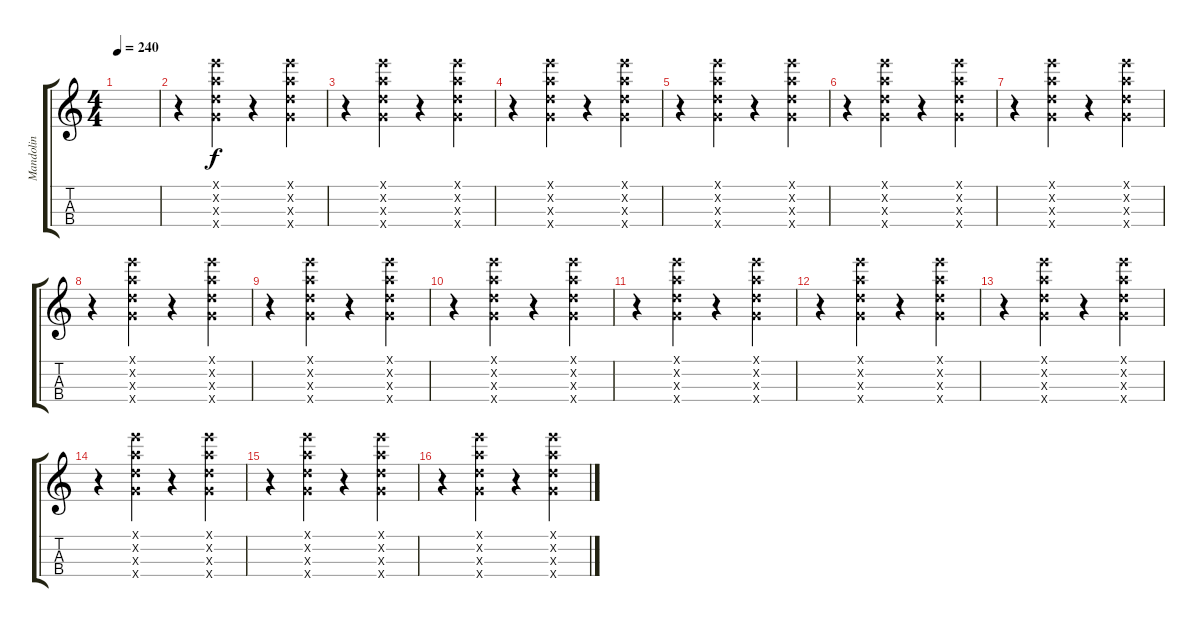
\track ("Mandolin" "Mandolin") {instrument acousticguitarnylon}
\staff {score tabs}
\tuning (E5 A4 D4 G3) {hide}
\ts (4 4)
\tempo 240
\clef g2
\ks c
|
r.4 (0.1{x} 0.2{x} 0.3{x} 0.4{x}).4 r.4 (0.1{x} 0.2{x} 0.3{x} 0.4{x}).4 |
r.4 (0.1{x} 0.2{x} 0.3{x} 0.4{x}).4 r.4 (0.1{x} 0.2{x} 0.3{x} 0.4{x}).4 |
r.4 (0.1{x} 0.2{x} 0.3{x} 0.4{x}).4 r.4 (0.1{x} 0.2{x} 0.3{x} 0.4{x}).4 |
r.4 (0.1{x} 0.2{x} 0.3{x} 0.4{x}).4 r.4 (0.1{x} 0.2{x} 0.3{x} 0.4{x}).4 |
r.4 (0.1{x} 0.2{x} 0.3{x} 0.4{x}).4 r.4 (0.1{x} 0.2{x} 0.3{x} 0.4{x}).4 |
r.4 (0.1{x} 0.2{x} 0.3{x} 0.4{x}).4 r.4 (0.1{x} 0.2{x} 0.3{x} 0.4{x}).4 |
r.4 (0.1{x} 0.2{x} 0.3{x} 0.4{x}).4 r.4 (0.1{x} 0.2{x} 0.3{x} 0.4{x}).4 |
r.4 (0.1{x} 0.2{x} 0.3{x} 0.4{x}).4 r.4 (0.1{x} 0.2{x} 0.3{x} 0.4{x}).4 |
r.4 (0.1{x} 0.2{x} 0.3{x} 0.4{x}).4 r.4 (0.1{x} 0.2{x} 0.3{x} 0.4{x}).4 |
r.4 (0.1{x} 0.2{x} 0.3{x} 0.4{x}).4 r.4 (0.1{x} 0.2{x} 0.3{x} 0.4{x}).4 |
r.4 (0.1{x} 0.2{x} 0.3{x} 0.4{x}).4 r.4 (0.1{x} 0.2{x} 0.3{x} 0.4{x}).4 |
r.4 (0.1{x} 0.2{x} 0.3{x} 0.4{x}).4 r.4 (0.1{x} 0.2{x} 0.3{x} 0.4{x}).4 |
r.4 (0.1{x} 0.2{x} 0.3{x} 0.4{x}).4 r.4 (0.1{x} 0.2{x} 0.3{x} 0.4{x}).4 |
r.4 (0.1{x} 0.2{x} 0.3{x} 0.4{x}).4 r.4 (0.1{x} 0.2{x} 0.3{x} 0.4{x}).4 |
r.4 (0.1{x} 0.2{x} 0.3{x} 0.4{x}).4 r.4 (0.1{x} 0.2{x} 0.3{x} 0.4{x}).4
